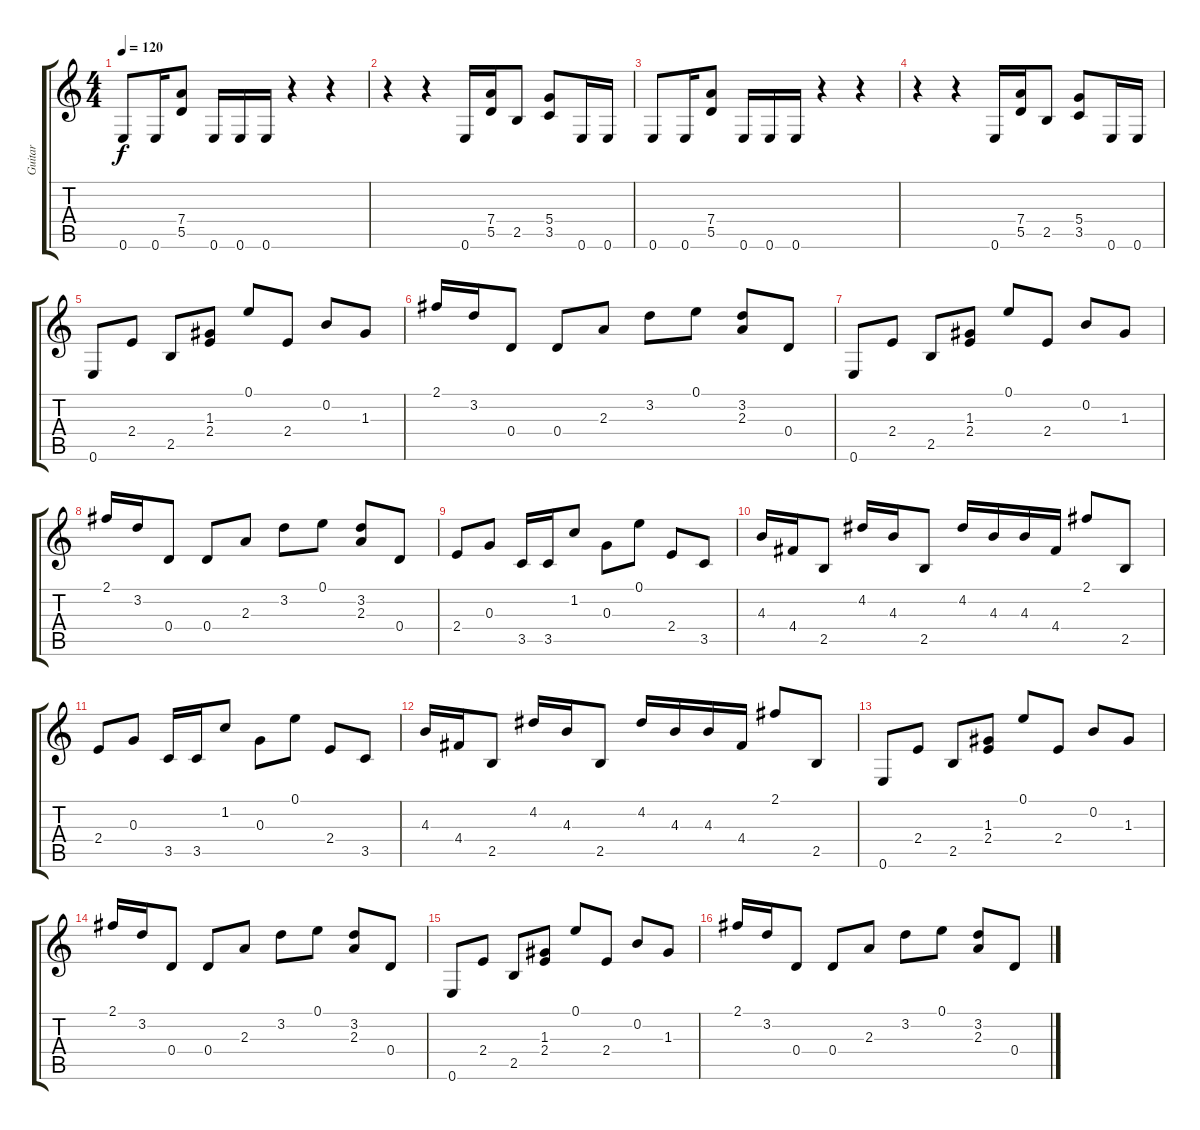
\track ("Guitar" "Guitar") {instrument acousticguitarsteel}
\staff {score tabs}
\tuning (E4 B3 G3 D3 A2 E2) {hide}
\ts (4 4)
\tempo 120
\clef g2
\ks c
0.6.8{dy f} 0.6.16 (7.4 5.5).8 0.6.16 0.6.16 0.6.16 r.4 r.4 |
r.4 r.4 0.6.16 (7.4 5.5).16 2.5.8 (5.4 3.5).8 0.6.16 0.6.16 |
0.6.8 0.6.16 (7.4 5.5).8 0.6.16 0.6.16 0.6.16 r.4 r.4 |
r.4 r.4 0.6.16 (7.4 5.5).16 2.5.8 (5.4 3.5).8 0.6.16 0.6.16 |
0.6.8 2.4.8 2.5.8 (1.3 2.4).8 0.1.8 2.4.8 0.2.8 1.3.8 |
2.1.16 3.2.16 0.4.8 0.4.8 2.3.8 3.2.8 0.1.8 (3.2 2.3).8 0.4.8 |
0.6.8 2.4.8 2.5.8 (1.3 2.4).8 0.1.8 2.4.8 0.2.8 1.3.8 |
2.1.16 3.2.16 0.4.8 0.4.8 2.3.8 3.2.8 0.1.8 (3.2 2.3).8 0.4.8 |
2.4.8 0.3.8 3.5.16 3.5.16 1.2.8 0.3.8 0.1.8 2.4.8 3.5.8 |
4.3.16 4.4.16 2.5.8 4.2.16 4.3.16 2.5.8 4.2.16 4.3.16 4.3.16 4.4.16 2.1.8 2.5.8 |
2.4.8 0.3.8 3.5.16 3.5.16 1.2.8 0.3.8 0.1.8 2.4.8 3.5.8 |
4.3.16 4.4.16 2.5.8 4.2.16 4.3.16 2.5.8 4.2.16 4.3.16 4.3.16 4.4.16 2.1.8 2.5.8 |
0.6.8 2.4.8 2.5.8 (1.3 2.4).8 0.1.8 2.4.8 0.2.8 1.3.8 |
2.1.16 3.2.16 0.4.8 0.4.8 2.3.8 3.2.8 0.1.8 (3.2 2.3).8 0.4.8 |
0.6.8 2.4.8 2.5.8 (1.3 2.4).8 0.1.8 2.4.8 0.2.8 1.3.8 |
2.1.16 3.2.16 0.4.8 0.4.8 2.3.8 3.2.8 0.1.8 (3.2 2.3).8 0.4.8
